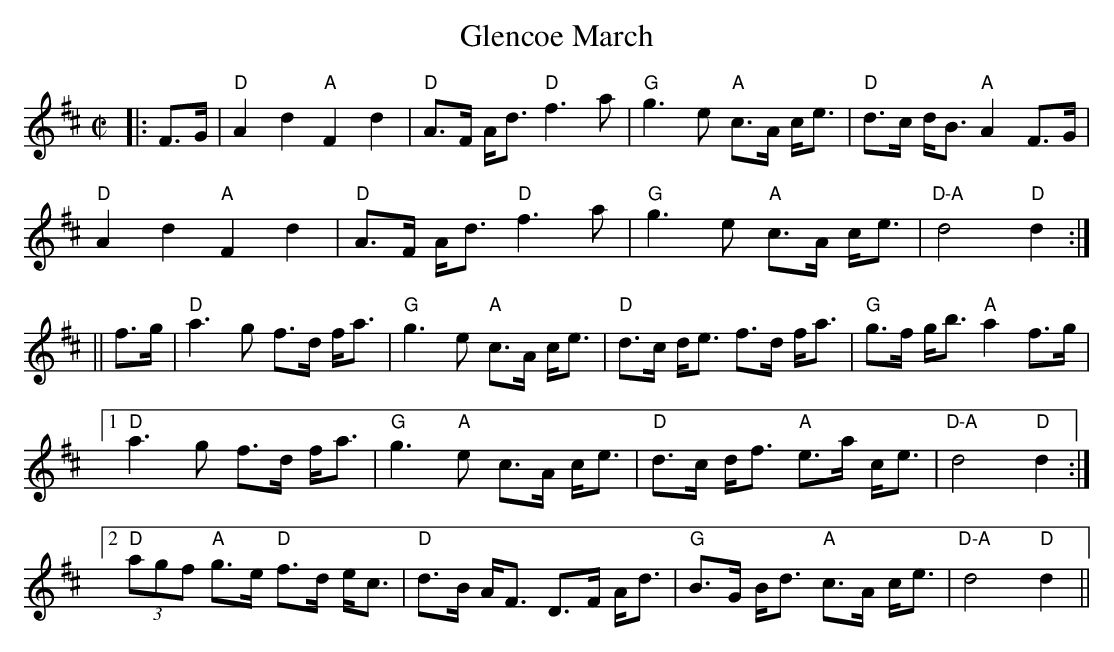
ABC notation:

X:1
T:Glencoe March
M:C|
L:1/8
K:D
|:F>G |"D"A2 d2 "A"F2 d2 |"D"A>F A<d "D"f3a|"G"g3e "A"c>A c<e |"D"d>c d<B "A"A2 F>G|
"D"A2 d2 "A"F2 d2 |"D"A>F A<d "D"f3 a|"G"g3e "A"c>A c<e |"D-A"d4 "D"d2 :|
||f>g|"D"a3 g f>d f<a |"G"g3 e "A"c>A c<e |"D"d>c d<e f>d f<a |"G"g>f g<b "A"a2 f>g |
[1 "D"a3 g f>d f<a |"G"g3 "A"e c>A c<e |"D"d>c d<f "A"e>a c<e |"D-A"d4 "D"d2 :|
[2"D"(3agf "A"g>e "D"f>d e<c |"D"d>B A<F D>F A<d |"G"B>G B<d "A"c>A c<e|"D-A"d4 "D"d2||
